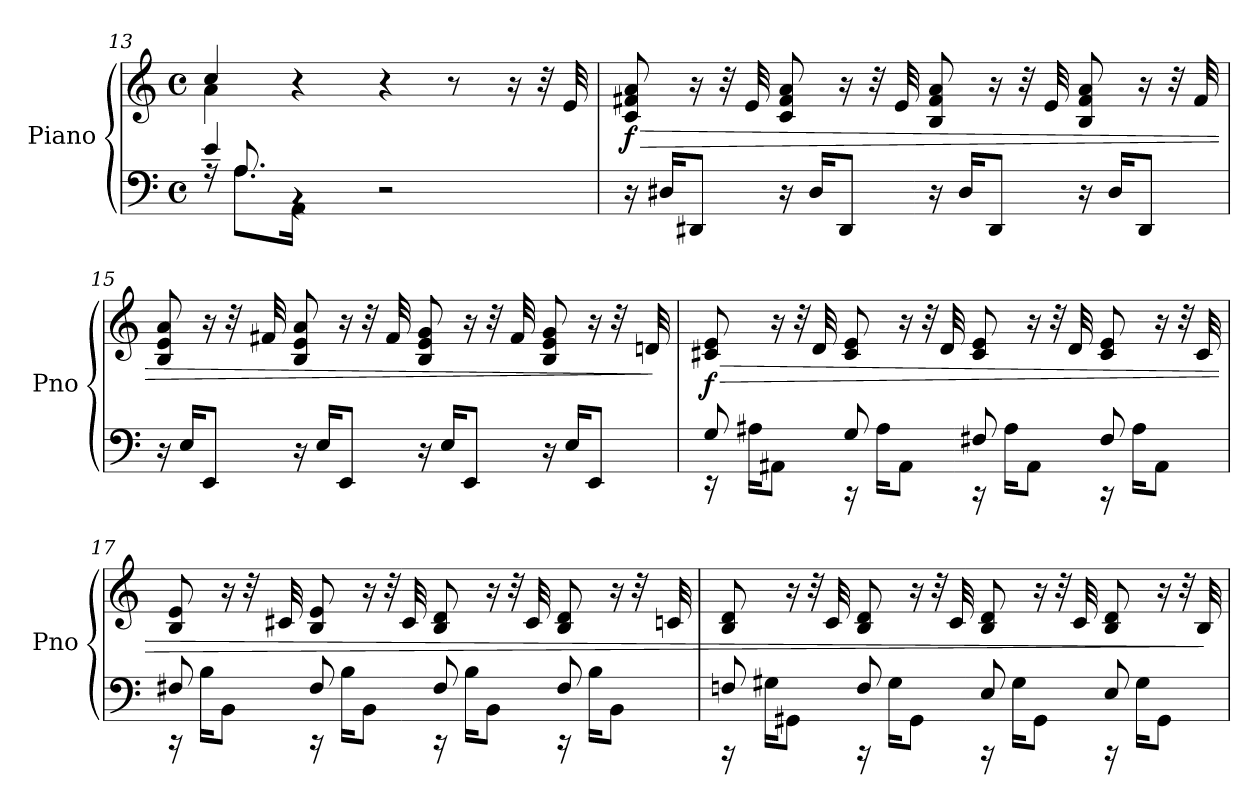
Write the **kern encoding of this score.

**kern	**kern	**dynam
*part1	*part1	*part1
*staff2	*staff1	*staff1/2
*I"Piano	*	*
*I'Pno	*	*
*clefF4	*clefG2	*
*k[]	*k[]	*
*M4/4	*M4/4	*
*met(c)	*met(c)	*
=13	=13	=13
*^	*^	*
*	*^	*	*	*
4e/	16rA	16ryy	4cc/	4a\	.
.	8.A\L	8.A/	.	.	.
4rBB	16AA\Jk	2.ryy	4r	2.ryy	.
.	2ryy	.	.	.	.
2r	.	.	4r	.	.
.	.	.	8r	.	.
.	8.ryy	.	.	.	.
.	.	.	16r	.	.
.	.	.	32r	.	.
.	.	.	32e/	.	.
*v	*v	*v	*	*	*
*	*v	*v	*
!!LO:LB:g=z
=14	=14	=14
*	*MM40	*
!	!	!LO:HP:b
!	!	!LO:DY:n=1:b
16r	8c/ 8f#X/ 8a/	> f
16D#X/KL	.	.
8DD#X/J	16r	.
.	32r	.
.	32e/	.
16r	8c/ 8f#/ 8a/	.
16D#/KL	.	.
8DD#/J	16r	.
.	32r	.
.	32e/	.
16r	8B/ 8f#/ 8a/	.
16D#/KL	.	.
8DD#/J	16r	.
.	32r	.
.	32e/	.
16r	8B/ 8f#/ 8a/	.
16D#/KL	.	.
8DD#/J	16r	.
.	32r	.
.	32f#/	.
=15	=15	=15
16r	8B/ 8e/ 8a/	.
16E/KL	.	.
8EE/J	16r	.
.	32r	.
.	32f#X/	.
16r	8B/ 8e/ 8a/	.
16E/KL	.	.
8EE/J	16r	.
.	32r	.
.	32f#/	.
16r	8B/ 8e/ 8g/	.
16E/KL	.	.
8EE/J	16r	.
.	32r	.
.	32f#/	.
16r	8B/ 8e/ 8g/	.
16E/KL	.	.
8EE/J	16r	.
.	32r	.
.	32dn/	.
.	.	]
!!LO:PB:g=z
=16	=16	=16
*^	*	*
!	!	!	!LO:HP:b
!	!	!	!LO:DY:n=1:b
16rEE	8G/	8c#X/ 8e/	> f
16A#X\KL	.	.	.
8AA#X\J	8ryy	16r	.
.	.	32r	.
.	.	32d/	.
16rCC	8G/	8c#/ 8e/	.
16A#\KL	.	.	.
8AA#\J	8ryy	16r	.
.	.	32r	.
.	.	32d/	.
16rCC	8F#X/	8c#/ 8e/	.
16A#\KL	.	.	.
8AA#\J	8ryy	16r	.
.	.	32r	.
.	.	32d/	.
16rCC	8F#/	8c#/ 8e/	.
16A#\KL	.	.	.
8AA#\J	8ryy	16r	.
.	.	32r	.
.	.	32c#/	.
=17	=17	=17	=17
16rCC	8F#X/	8B/ 8e/	.
16B\KL	.	.	.
8BB\J	8ryy	16r	.
.	.	32r	.
.	.	32c#X/	.
16rCC	8F#/	8B/ 8e/	.
16B\KL	.	.	.
8BB\J	8ryy	16r	.
.	.	32r	.
.	.	32c#/	.
16rCC	8F#/	8B/ 8d/	.
16B\KL	.	.	.
8BB\J	8ryy	16r	.
.	.	32r	.
.	.	32c#/	.
16rCC	8F#/	8B/ 8d/	.
16B\KL	.	.	.
8BB\J	8ryy	16r	.
.	.	32r	.
.	.	32cn/	.
=18	=18	=18	=18
16rAAA	8Fn/	8B/ 8d/	.
16G#X\KL	.	.	.
8GG#X\J	8ryy	16r	.
.	.	32r	.
.	.	32c/	.
16rAAA	8F/	8B/ 8d/	.
16G#\KL	.	.	.
8GG#\J	8ryy	16r	.
.	.	32r	.
.	.	32c/	.
16rAAA	8E/	8B/ 8d/	.
16G#\KL	.	.	.
8GG#\J	8ryy	16r	.
.	.	32r	.
.	.	32c/	.
16rAAA	8E/	8B/ 8d/	.
16G#\KL	.	.	.
8GG#\J	8ryy	16r	.
.	.	32r	.
.	.	32B/	.
*v	*v	*	*
.	.	]
=	=	=
*-	*-	*-
